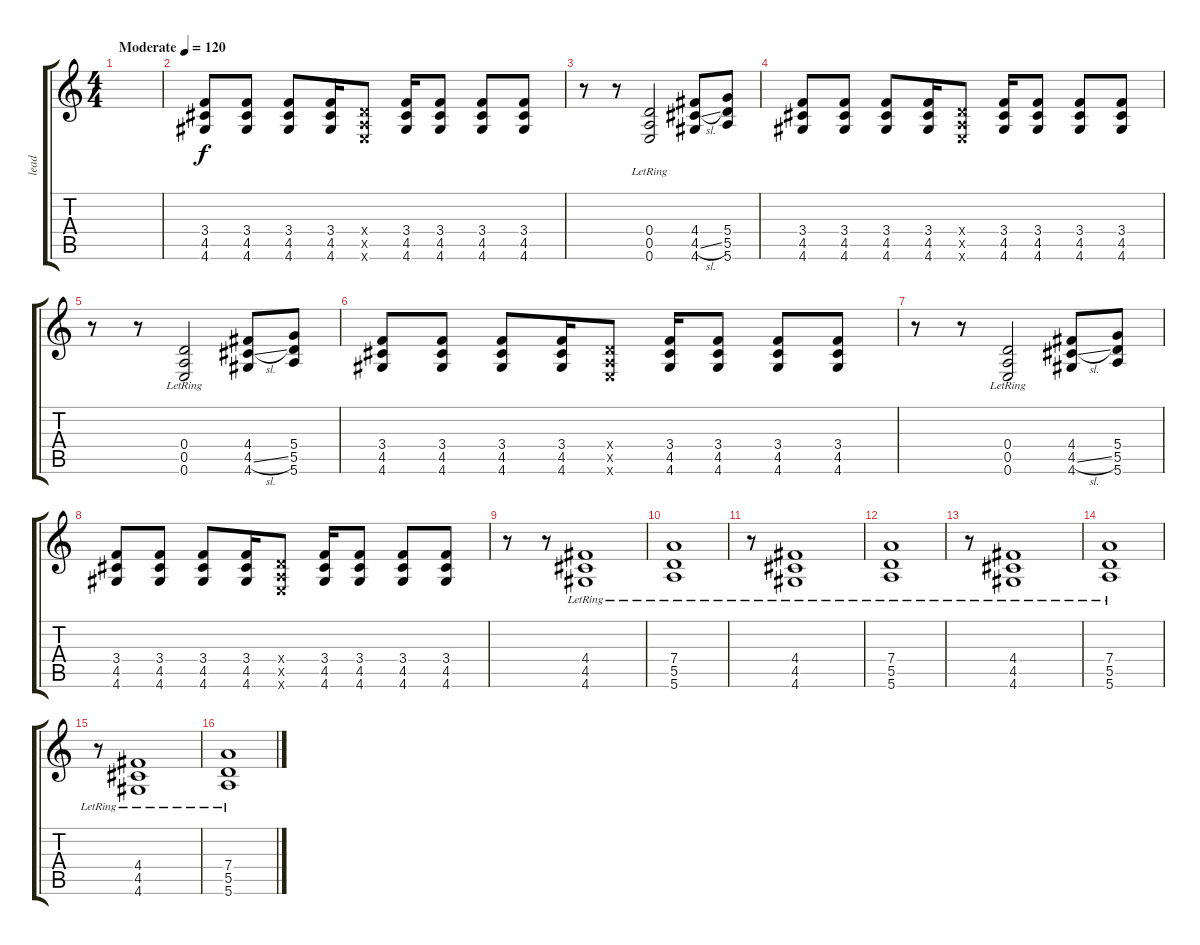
\track ("lead" "lead") {instrument overdrivenguitar}
\staff {score tabs}
\tuning (E4 B3 G3 D3 A2 E2) {hide}
\ts (4 4)
\tempo (120 "Moderate")
\clef g2
\ks c
|
(3.4 4.5 4.6).8 (3.4 4.5 4.6).8 (3.4 4.5 4.6).8 (3.4 4.5 4.6).16 (0.4{x} 0.5{x} 0.6{x}).8 (3.4 4.5 4.6).16 (3.4 4.5 4.6).8 (3.4 4.5 4.6).8 (3.4 4.5 4.6).8 |
r.8 r.8 (0.4{lr} 0.5 0.6).2 (4.4 4.5{sl} 4.6).8 (5.4 5.5 5.6).8 |
(3.4 4.5 4.6).8 (3.4 4.5 4.6).8 (3.4 4.5 4.6).8 (3.4 4.5 4.6).16 (0.4{x} 0.5{x} 0.6{x}).8 (3.4 4.5 4.6).16 (3.4 4.5 4.6).8 (3.4 4.5 4.6).8 (3.4 4.5 4.6).8 |
r.8 r.8 (0.4{lr} 0.5 0.6).2 (4.4 4.5{sl} 4.6).8 (5.4 5.5 5.6).8 |
(3.4 4.5 4.6).8 (3.4 4.5 4.6).8 (3.4 4.5 4.6).8 (3.4 4.5 4.6).16 (0.4{x} 0.5{x} 0.6{x}).8 (3.4 4.5 4.6).16 (3.4 4.5 4.6).8 (3.4 4.5 4.6).8 (3.4 4.5 4.6).8 |
r.8 r.8 (0.4{lr} 0.5 0.6).2 (4.4 4.5{sl} 4.6).8 (5.4 5.5 5.6).8 |
(3.4 4.5 4.6).8 (3.4 4.5 4.6).8 (3.4 4.5 4.6).8 (3.4 4.5 4.6).16 (0.4{x} 0.5{x} 0.6{x}).8 (3.4 4.5 4.6).16 (3.4 4.5 4.6).8 (3.4 4.5 4.6).8 (3.4 4.5 4.6).8 |
r.8 r.8 (4.4{lr} 4.5 4.6).1 |
(7.4{lr} 5.5 5.6).1 |
r.8 (4.4{lr} 4.5 4.6).1 |
(7.4{lr} 5.5 5.6).1 |
r.8 (4.4{lr} 4.5 4.6).1 |
(7.4{lr} 5.5 5.6).1 |
r.8 (4.4{lr} 4.5 4.6).1 |
(7.4{lr} 5.5 5.6).1
